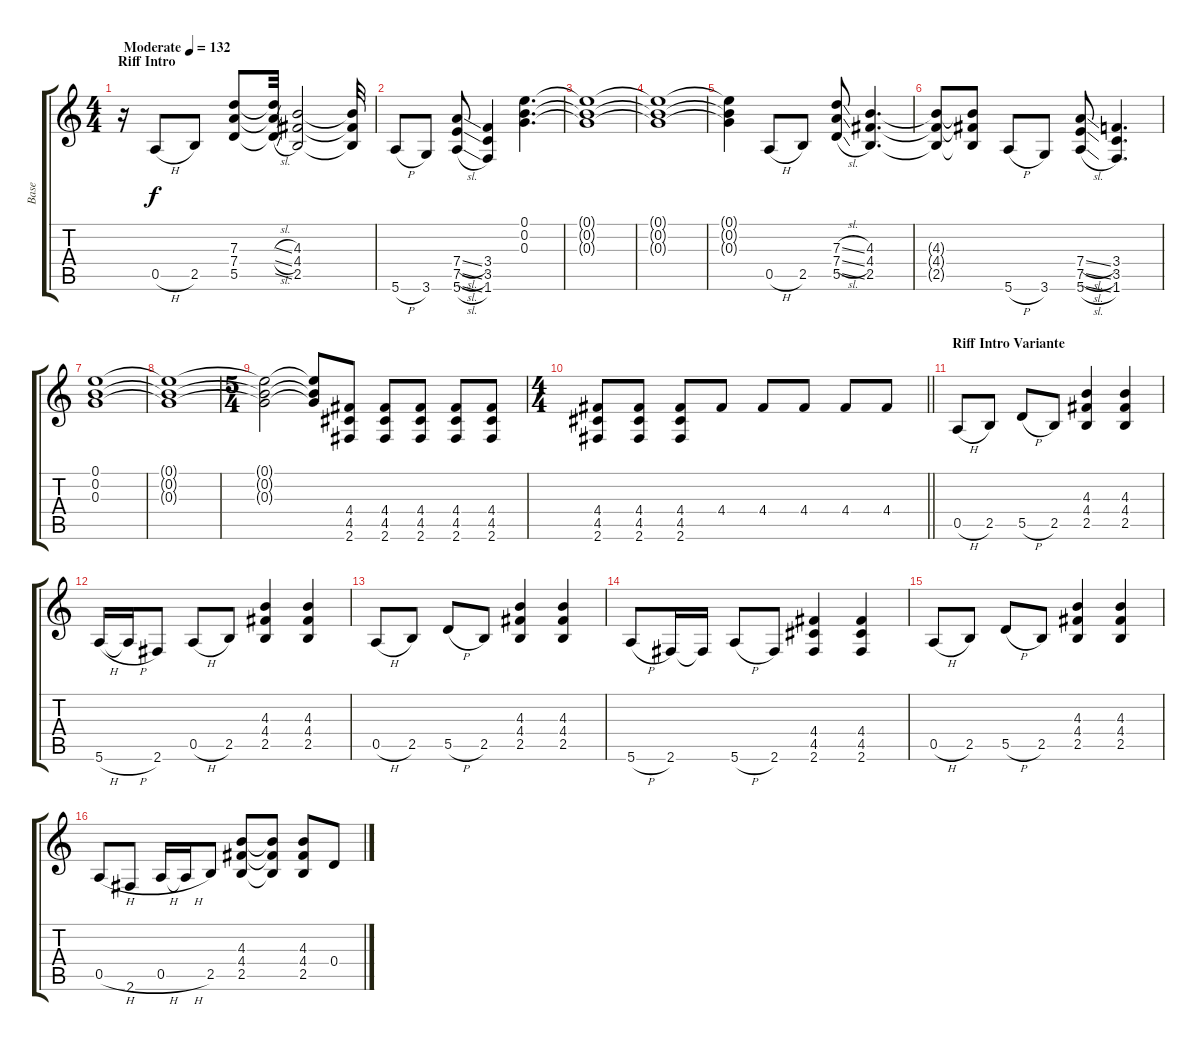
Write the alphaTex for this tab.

\track ("Base" "Base") {instrument distortionguitar}
\staff {score tabs}
\tuning (E4 B3 G3 D3 A2 E2) {hide}
\ts (4 4)
\section ("" "Riff Intro")
\tempo (132 "Moderate")
\clef g2
\ks c
r.16{dy f instrument distortionguitar} 0.5{h}.8 2.5.8 (7.3 7.4 5.5).8 (7.3{sl t} 7.4{sl t} 5.5{sl t}).32 (4.3 4.4 2.5).2 (4.3{t} 4.4{t} 2.5{t}).32 |
5.6{h}.8 3.6.8 (7.4{sl} 7.5{sl} 5.6{sl}).8 (3.4 3.5 1.6).4 (0.1 0.2 0.3).4{d} |
(0.1{t} 0.2{t} 0.3{t}).1 |
(0.1{t} 0.2{t} 0.3{t}).1 |
(0.1{t} 0.2{t} 0.3{t}).4 0.5{h}.8 2.5.8 (7.3{sl} 7.4{sl} 5.5{sl}).8 (4.3 4.4 2.5).4{d} |
(4.3{t} 4.4{t} 2.5{t}).8 (4.3{t} 4.4{t} 2.5{t}).8 5.6{h}.8 3.6.8 (7.4{sl} 7.5{sl} 5.6{sl}).8 (3.4 3.5 1.6).4{d} |
(0.1 0.2 0.3).1 |
(0.1{t} 0.2{t} 0.3{t}).1 |
\ts (5 4)
(0.1{t} 0.2{t} 0.3{t}).2 (0.1{t} 0.2{t} 0.3{t}).8 (4.4 4.5 2.6).8 (4.4 4.5 2.6).8 (4.4 4.5 2.6).8 (4.4 4.5 2.6).8 (4.4 4.5 2.6).8 |
\ts (4 4)
\barLineRight lightlight
(4.4 4.5 2.6).8 (4.4 4.5 2.6).8 (4.4 4.5 2.6).8 4.4.8 4.4.8 4.4.8 4.4.8 4.4.8 |
\section ("" "Riff Intro Variante")
0.5{h}.8 2.5.8 5.5{h}.8 2.5.8 (4.3 4.4 2.5).4 (4.3 4.4 2.5).4 |
5.6{h}.16 5.6{h t}.16 2.6.8 0.5{h}.8 2.5.8 (4.3 4.4 2.5).4 (4.3 4.4 2.5).4 |
0.5{h}.8 2.5.8 5.5{h}.8 2.5.8 (4.3 4.4 2.5).4 (4.3 4.4 2.5).4 |
5.6{h}.8 2.6.16 2.6{t}.16 5.6{h}.8 2.6.8 (4.4 4.5 2.6).4 (4.4 4.5 2.6).4 |
0.5{h}.8 2.5.8 5.5{h}.8 2.5.8 (4.3 4.4 2.5).4 (4.3 4.4 2.5).4 |
0.5{h}.8 2.6.8 0.5{h}.16 0.5{h t}.16 2.5.8 (4.3 4.4 2.5).8 (4.3{t} 4.4{t} 2.5{t}).8 (4.3 4.4 2.5).8 0.4.8
